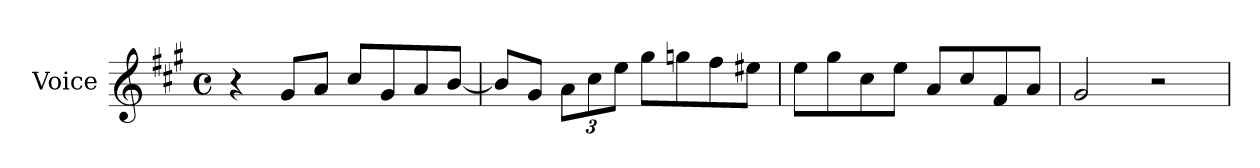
**kern
*part1
*staff1
*I"Voice
*I'Voice
*clefG2
*k[f#c#g#]
*M4/4
*met(c)
=1
4r
8g#/L
8a/J
8cc#/L
8g#/
8a/
[<8b/J
=2
8b/L]
8g#/J
12a\L
12cc#\
12ee\J
8gg#\L
8ggn\
8ff#\
8ee#X\J
=3
8ee\L
8gg#\
8cc#\
8ee\J
8a/L
8cc#/
8f#/
8a/J
=4
2g#/
2rcc
=
*-
